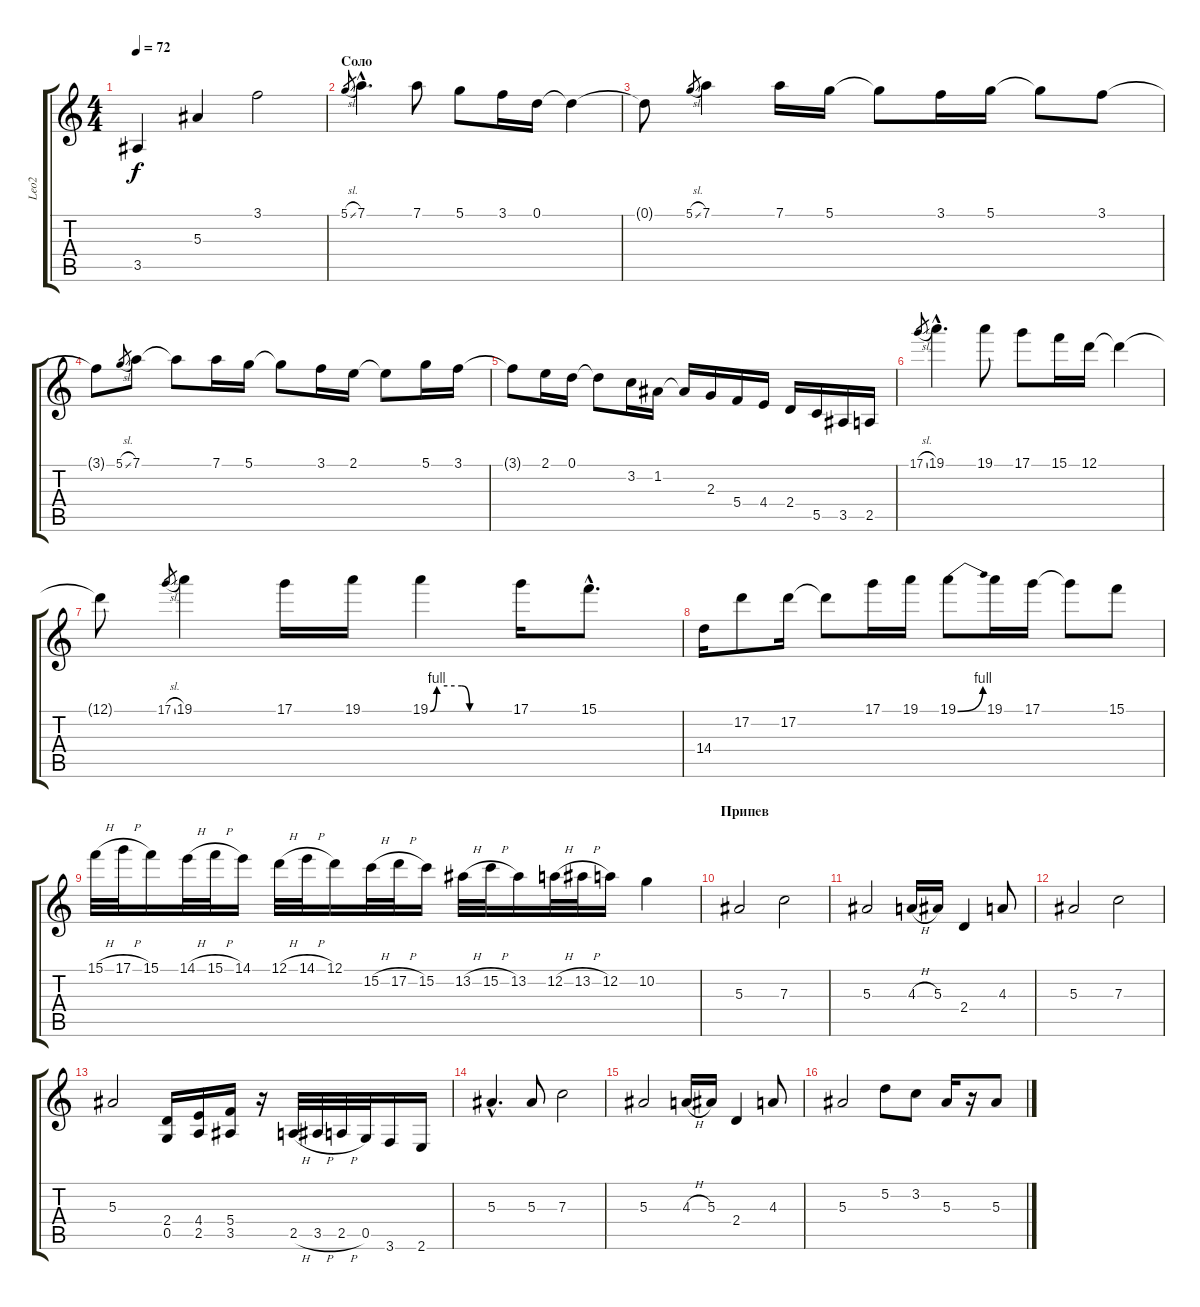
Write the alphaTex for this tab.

\track ("Leo2" "Leo2") {instrument acousticguitarsteel}
\staff {score tabs}
\tuning (D4 A3 F3 C3 G2 D2) {hide}
\ts (4 4)
\tempo 72
\clef g2
\ks c
3.5.4{dy f} 5.3.4 3.1.2 |
\section ("" "Соло")
5.1{sl}.8{gr} 7.1{hac}.4{d} 7.1.8 5.1.8 3.1.16 0.1.16 0.1{t}.4 |
0.1{t}.8 5.1{sl}.8{gr} 7.1.4 7.1.16 5.1.16 5.1{t}.8 3.1.16 5.1.16 5.1{t}.8 3.1.8 |
3.1{t}.8 5.1{sl}.8{gr} 7.1.8 7.1{t}.8 7.1.16 5.1.16 5.1{t}.8 3.1.16 2.1.16 2.1{t}.8 5.1.16 3.1.16 |
3.1{t}.8 2.1.16 0.1.16 0.1{t}.8 3.2.16 1.2.16 1.2{t}.16 2.3.16 5.4.16 4.4.16 2.4.16 5.5.16 3.5.16 2.5.16 |
17.1{sl}.8{gr} 19.1{hac}.4{d} 19.1.8 17.1.8 15.1.16 12.1.16 12.1{t}.4 |
12.1{t}.8 17.1{sl}.8{gr} 19.1.4 17.1.16 19.1.16 19.1{be (custom 0 0 5 4 24 4 30 0 45 0 60 0)}.4 17.1.16 15.1{hac}.8{d} |
14.4.16 17.2.8 17.2.16 17.2{t}.8 17.1.16 19.1.16 19.1{be (bend 0 0 60 4)}.8 19.1.16 17.1.16 17.1{t}.8 15.1.8 |
15.1{h}.32 17.1{h}.32 15.1.16 14.1{h}.32 15.1{h}.32 14.1.16 12.1{h}.32 14.1{h}.32 12.1.16 15.2{h}.32 17.2{h}.32 15.2.16 13.2{h}.32 15.2{h}.32 13.2.16 12.2{h}.32 13.2{h}.32 12.2.16 10.2.4 |
\section ("" "Припев")
5.3.2 7.3.2 |
5.3.2 4.3{h}.16 5.3.16 2.4.4 4.3.8 |
5.3.2 7.3.2 |
5.3.2 (2.4 0.5).16 (4.4 2.5).16 (5.4 3.5).16 r.16 2.5{h}.32 3.5{h}.32 2.5{h}.32 0.5.32 3.6.16 2.6.16 |
5.3{hac}.4{d} 5.3.8 7.3.2 |
5.3.2 4.3{h}.16 5.3.16 2.4.4 4.3.8 |
5.3.2 5.2.8 3.2.8 5.3.16 r.16 5.3.8
